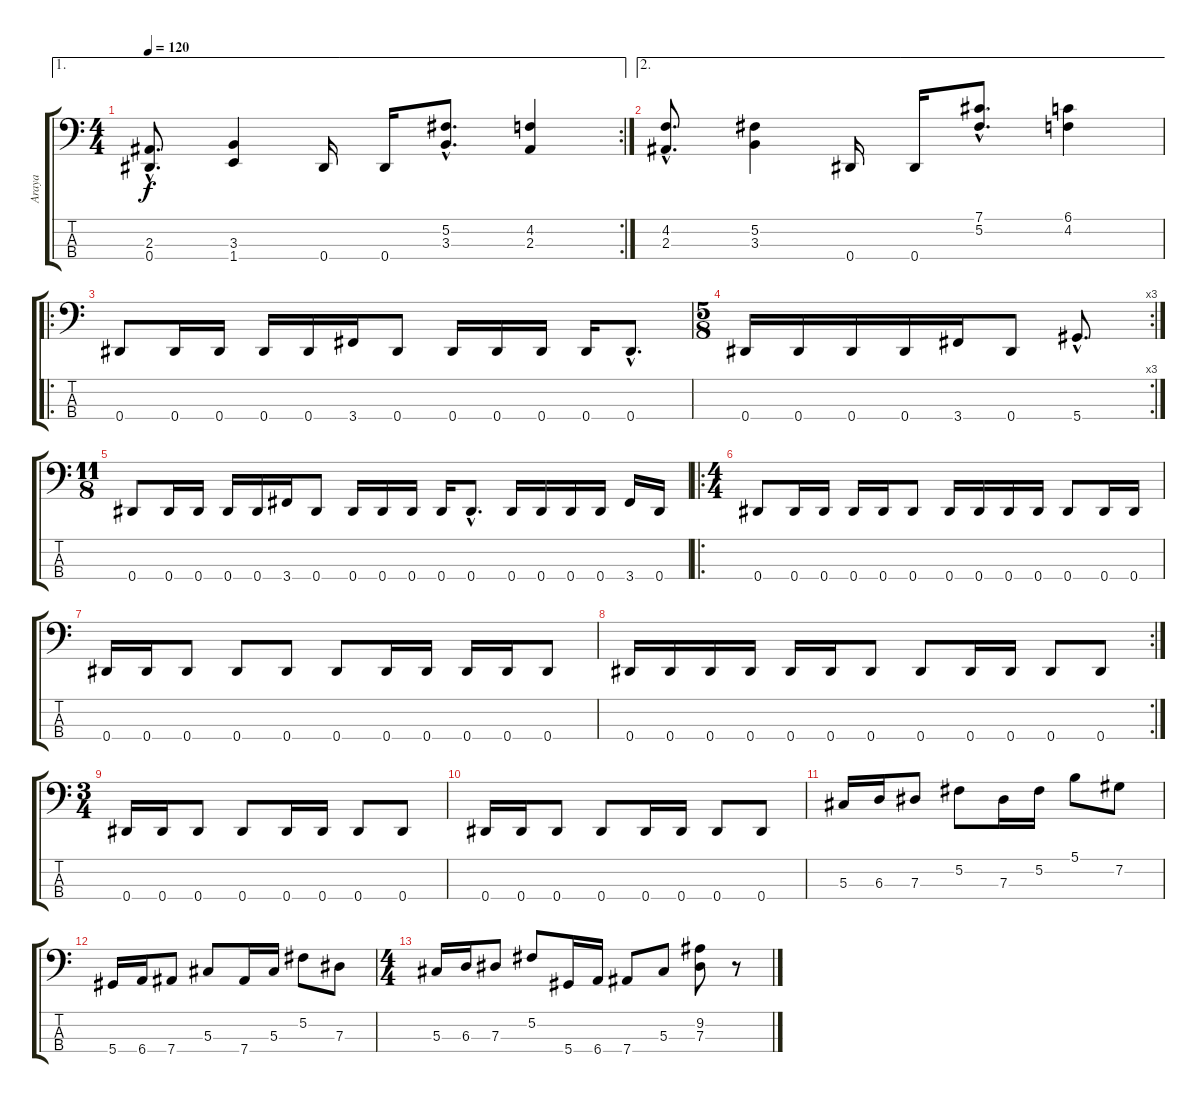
\track ("Araya" "Araya") {instrument electricbasspick}
\staff {score tabs}
\tuning (Gb2 Db2 Ab1 Eb1) {hide}
\ae 1
\rc 2
\ts (4 4)
\tempo 120
\clef f4
\ks c
(2.3{hac} 0.4{hac}).8{d dy f} (3.3 1.4).4 0.4.16 0.4.16 (5.2{hac} 3.3{hac}).8{d} (4.2 2.3).4 |
\ae 2
(4.2{hac} 2.3{hac}).8{d} (5.2 3.3).4 0.4.16 0.4.16 (7.1{hac} 5.2{hac}).8{d} (6.1 4.2).4 |
\ro
0.4.8 0.4.16 0.4.16 0.4.16 0.4.16 3.4.16 0.4.8 0.4.16 0.4.16 0.4.16 0.4.16 0.4{hac}.8{d} |
\rc 3
\ts (5 8)
0.4.16 0.4.16 0.4.16 0.4.16 3.4.16 0.4.8 5.4{hac}.8{d} |
\ts (11 8)
0.4.8 0.4.16 0.4.16 0.4.16 0.4.16 3.4.16 0.4.8 0.4.16 0.4.16 0.4.16 0.4.16 0.4{hac}.8{d} 0.4.16 0.4.16 0.4.16 0.4.16 3.4.16 0.4.16 |
\ro
\ts (4 4)
0.4.8 0.4.16 0.4.16 0.4.16 0.4.16 0.4.8 0.4.16 0.4.16 0.4.16 0.4.16 0.4.8 0.4.16 0.4.16 |
0.4.16 0.4.16 0.4.8 0.4.8 0.4.8 0.4.8 0.4.16 0.4.16 0.4.16 0.4.16 0.4.8 |
\rc 2
0.4.16 0.4.16 0.4.16 0.4.16 0.4.16 0.4.16 0.4.8 0.4.8 0.4.16 0.4.16 0.4.8 0.4.8 |
\ts (3 4)
0.4.16 0.4.16 0.4.8 0.4.8 0.4.16 0.4.16 0.4.8 0.4.8 |
0.4.16 0.4.16 0.4.8 0.4.8 0.4.16 0.4.16 0.4.8 0.4.8 |
5.3.16 6.3.16 7.3.8 5.2.8 7.3.16 5.2.16 5.1.8 7.2.8 |
5.4.16 6.4.16 7.4.8 5.3.8 7.4.16 5.3.16 5.2.8 7.3.8 |
\ts (4 4)
5.3.16 6.3.16 7.3.8 5.2.8 5.4.16 6.4.16 7.4.8 5.3.8 (9.2 7.3).8 r.8
